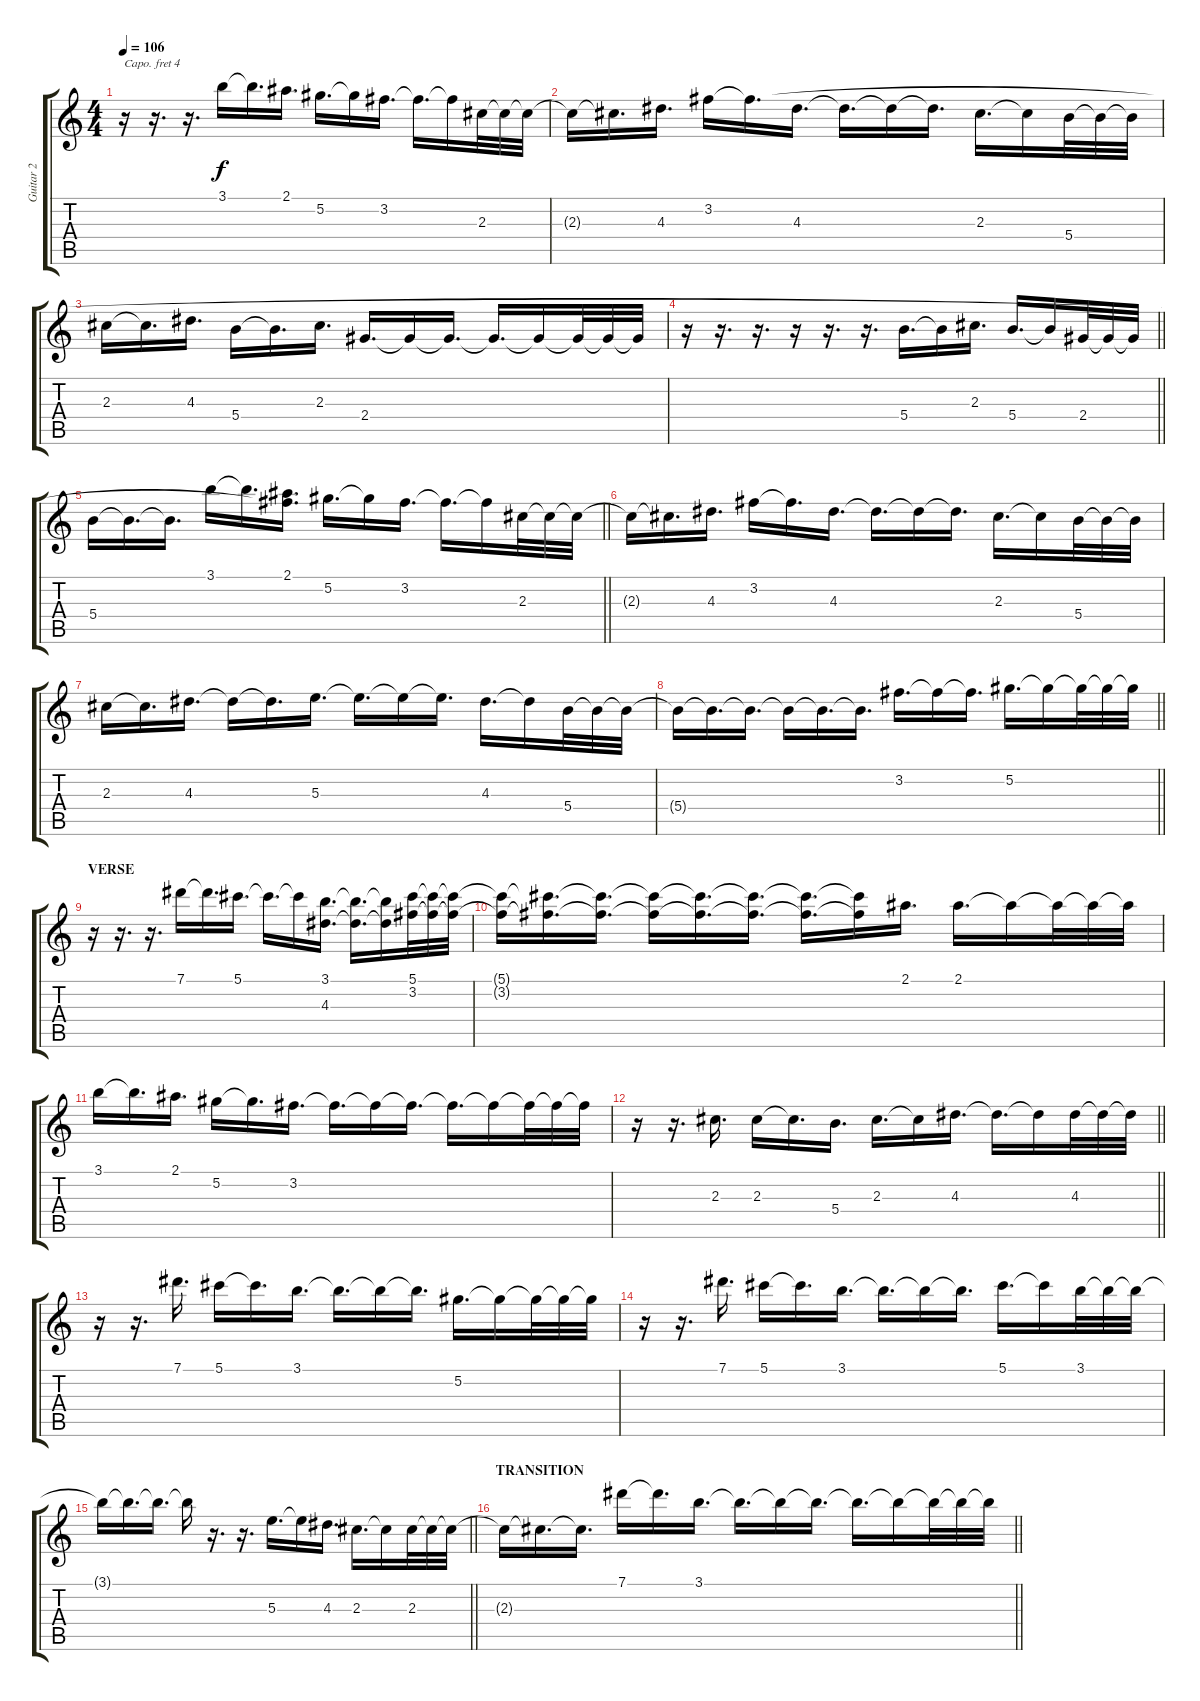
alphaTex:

\track ("Guitar 2" "Guitar 2") {instrument acousticguitarnylon}
\staff {score tabs}
\capo 4
\tuning (E4 B3 G3 D3 A2 E2) {hide}
\ts (4 4)
\section ("" "")
\tempo 106
\clef g2
\ks c
r.16{dy f} r.16{d} r.16{d} 3.1.16 3.1{t}.16{d} 2.1.16{d} 5.2.16{d} 5.2{t}.16 3.2.16{d} 3.2{t}.16{d} 3.2{t}.16 2.3.32 2.3{t}.32 2.3{t}.32 |
2.3{t}.16 2.3{t}.16{d} 4.3.16{d} 3.2.16 3.2{t}.16{d} 4.3.16{d} 4.3{t}.16{d} 4.3{t}.16 4.3{t}.16{d} 2.3.16{d} 2.3{t}.16 5.4.32 5.4{t}.32 5.4{t}.32 |
2.3.16 2.3{t}.16{d} 4.3.16{d} 5.4.16 5.4{t}.16{d} 2.3.16{d} 2.4.16{d} 2.4{t}.16 2.4{t}.16{d} 2.4{t}.16{d} 2.4{t}.16 2.4{t}.32 2.4{t}.32 2.4{t}.32 |
\barLineRight lightlight
r.16 r.16{d} r.16{d} r.16 r.16{d} r.16{d} 5.4.16{d} 5.4{t}.16 2.3.16{d} 5.4.16{d} 5.4{t}.16 2.4.32 2.4{t}.32 2.4{t}.32 |
\barLineRight lightlight
5.4.16 5.4{t}.16{d} 5.4{t}.16{d} 3.1.16 3.1{t}.16{d} (2.1 3.2{t}).16{d} 5.2.16{d} 5.2{t}.16 3.2.16{d} 3.2{t}.16{d} 3.2{t}.16 2.3.32 2.3{t}.32 2.3{t}.32 |
2.3{t}.16 2.3{t}.16{d} 4.3.16{d} 3.2.16 3.2{t}.16{d} 4.3.16{d} 4.3{t}.16{d} 4.3{t}.16 4.3{t}.16{d} 2.3.16{d} 2.3{t}.16 5.4.32 5.4{t}.32 5.4{t}.32 |
2.3.16 2.3{t}.16{d} 4.3.16{d} 4.3{t}.16 4.3{t}.16{d} 5.3.16{d} 5.3{t}.16{d} 5.3{t}.16 5.3{t}.16{d} 4.3.16{d} 4.3{t}.16 5.4.32 5.4{t}.32 5.4{t}.32 |
\barLineRight lightlight
5.4{t}.16 5.4{t}.16{d} 5.4{t}.16{d} 5.4{t}.16 5.4{t}.16{d} 5.4{t}.16{d} 3.2.16{d} 3.2{t}.16 3.2{t}.16{d} 5.2.16{d} 5.2{t}.16 5.2{t}.32 5.2{t}.32 5.2{t}.32 |
\section ("" "VERSE")
r.16 r.16{d} r.16{d} 7.1.16 7.1{t}.16{d} 5.1.16{d} 5.1{t}.16{d} 5.1{t}.16 (3.1 4.3).16{d} (3.1{t} 4.3{t}).16{d} (3.1{t} 4.3{t}).16 (5.1 3.2).32 (5.1{t} 3.2{t}).32 (5.1{t} 3.2{t}).32 |
(5.1{t} 3.2{t}).16 (5.1{t} 3.2{t}).16{d} (5.1{t} 3.2{t}).16{d} (5.1{t} 3.2{t}).16 (5.1{t} 3.2{t}).16{d} (5.1{t} 3.2{t}).16{d} (5.1{t} 3.2{t}).16{d} (5.1{t} 3.2{t}).16 2.1.16{d} 2.1.16{d} 2.1{t}.16 2.1{t}.32 2.1{t}.32 2.1{t}.32 |
3.1.16 3.1{t}.16{d} 2.1.16{d} 5.2.16 5.2{t}.16{d} 3.2.16{d} 3.2{t}.16{d} 3.2{t}.16 3.2{t}.16{d} 3.2{t}.16{d} 3.2{t}.16 3.2{t}.32 3.2{t}.32 3.2{t}.32 |
\barLineRight lightlight
r.16 r.16{d} 2.3.16{d} 2.3.16 2.3{t}.16{d} 5.4.16{d} 2.3.16{d} 2.3{t}.16 4.3.16{d} 4.3{t}.16{d} 4.3{t}.16 4.3.32 4.3{t}.32 4.3{t}.32 |
r.16 r.16{d} 7.1.16{d} 5.1.16 5.1{t}.16{d} 3.1.16{d} 3.1{t}.16{d} 3.1{t}.16 3.1{t}.16{d} 5.2.16{d} 5.2{t}.16 5.2{t}.32 5.2{t}.32 5.2{t}.32 |
r.16 r.16{d} 7.1.16{d} 5.1.16 5.1{t}.16{d} 3.1.16{d} 3.1{t}.16{d} 3.1{t}.16 3.1{t}.16{d} 5.1.16{d} 5.1{t}.16 3.1.32 3.1{t}.32 3.1{t}.32 |
\barLineRight lightlight
3.1{t}.16 3.1{t}.16{d} 3.1{t}.16{d} 3.1{t}.16 r.16{d} r.16{d} 5.3.16{d} 5.3{t}.16 4.3.16{d} 2.3.16{d} 2.3{t}.16 2.3.32 2.3{t}.32 2.3{t}.32 |
\section ("" "TRANSITION")
\barLineRight lightlight
2.3{t}.16 2.3{t}.16{d} 2.3{t}.16{d} 7.1.16 7.1{t}.16{d} 3.1.16{d} 3.1{t}.16{d} 3.1{t}.16 3.1{t}.16{d} 3.1{t}.16{d} 3.1{t}.16 3.1{t}.32 3.1{t}.32 3.1{t}.32
